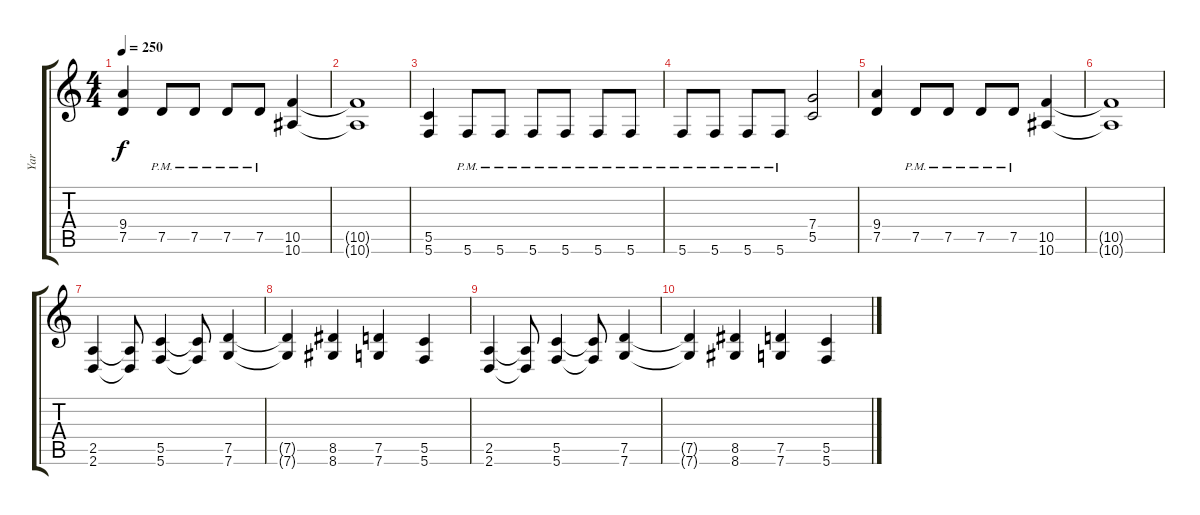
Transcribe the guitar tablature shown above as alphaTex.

\track ("Yar" "Yar") {instrument distortionguitar}
\staff {score tabs}
\tuning (D4 A3 F3 C3 G2 C2) {hide}
\ts (4 4)
\tempo 250
\clef g2
\ks c
(9.4 7.5).4{dy f} 7.5{pm}.8 7.5{pm}.8 7.5{pm}.8 7.5{pm}.8 (10.5 10.6).4 |
(10.5{t} 10.6{t}).1 |
(5.5 5.6).4 5.6{pm}.8 5.6{pm}.8 5.6{pm}.8 5.6{pm}.8 5.6{pm}.8 5.6{pm}.8 |
5.6{pm}.8 5.6{pm}.8 5.6{pm}.8 5.6{pm}.8 (7.4 5.5).2 |
(9.4 7.5).4 7.5{pm}.8 7.5{pm}.8 7.5{pm}.8 7.5{pm}.8 (10.5 10.6).4 |
(10.5{t} 10.6{t}).1 |
(2.5 2.6).4 (2.5{t} 2.6{t}).8 (5.5 5.6).4 (5.5{t} 5.6{t}).8 (7.5 7.6).4 |
(7.5{t} 7.6{t}).4 (8.5 8.6).4 (7.5 7.6).4 (5.5 5.6).4 |
(2.5 2.6).4 (2.5{t} 2.6{t}).8 (5.5 5.6).4 (5.5{t} 5.6{t}).8 (7.5 7.6).4 |
(7.5{t} 7.6{t}).4 (8.5 8.6).4 (7.5 7.6).4 (5.5 5.6).4
